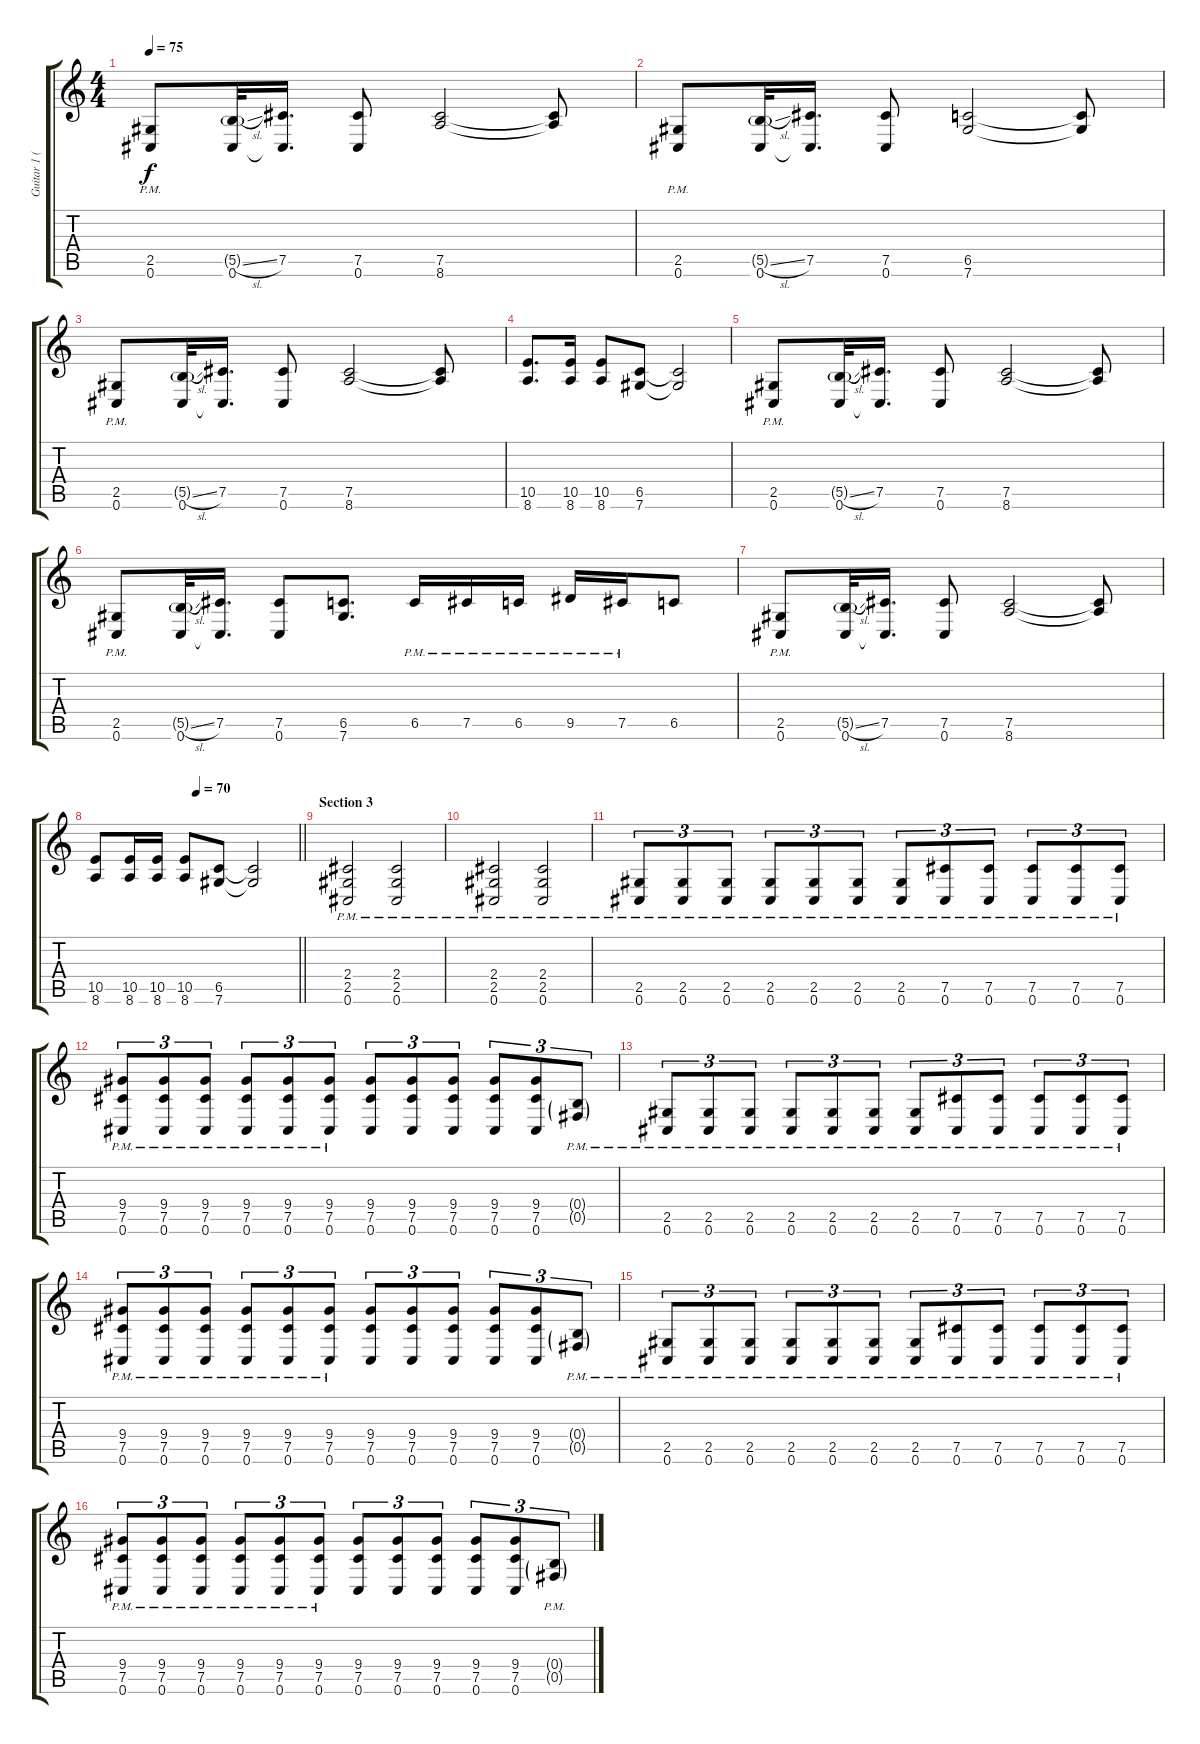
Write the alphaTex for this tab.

\track ("Guitar 1 (Distortion)" "Guitar 1 (") {instrument distortionguitar}
\staff {score tabs}
\tuning (Db4 Ab3 E3 B2 Gb2 Db2) {hide}
\ts (4 4)
\tempo 75
\clef g2
\ks c
(2.5{pm} 0.6{pm}).8{dy f} (5.5{sl g} 0.6).32 (7.5 0.6{t}).16{d} (7.5 0.6).8 (7.5 8.6).2 (7.5{t} 8.6{t}).8 |
(2.5{pm} 0.6{pm}).8 (5.5{sl g} 0.6).32 (7.5 0.6{t}).16{d} (7.5 0.6).8 (6.5 7.6).2 (6.5{t} 7.6{t}).8 |
(2.5{pm} 0.6{pm}).8 (5.5{sl g} 0.6).32 (7.5 0.6{t}).16{d} (7.5 0.6).8 (7.5 8.6).2 (7.5{t} 8.6{t}).8 |
(10.5 8.6).8{d} (10.5 8.6).16 (10.5 8.6).8 (6.5 7.6).8 (6.5{t} 7.6{t}).2 |
(2.5{pm} 0.6{pm}).8 (5.5{sl g} 0.6).32 (7.5 0.6{t}).16{d} (7.5 0.6).8 (7.5 8.6).2 (7.5{t} 8.6{t}).8 |
(2.5{pm} 0.6{pm}).8 (5.5{sl g} 0.6).32 (7.5 0.6{t}).16{d} (7.5 0.6).8 (6.5 7.6).8{d} 6.5{pm}.16 7.5{pm}.16 6.5{pm}.16 9.5{pm}.16 7.5{pm}.16 6.5.8 |
(2.5{pm} 0.6{pm}).8 (5.5{sl g} 0.6).32 (7.5 0.6{t}).16{d} (7.5 0.6).8 (7.5 8.6).2 (7.5{t} 8.6{t}).8 |
\tempo (70 0.5)
\barLineRight lightlight
(10.5 8.6).8 (10.5 8.6).16 (10.5 8.6).16 (10.5 8.6).8 (6.5 7.6).8 (6.5{t} 7.6{t}).2 |
\section ("" "Section 3")
(2.4{pm} 2.5{pm} 0.6{pm}).2 (2.4{pm} 2.5{pm} 0.6{pm}).2 |
(2.4{pm} 2.5{pm} 0.6{pm}).2 (2.4{pm} 2.5{pm} 0.6{pm}).2 |
(2.5{pm} 0.6{pm}).8{tu (3 2)} (2.5{pm} 0.6{pm}).8{tu (3 2)} (2.5{pm} 0.6{pm}).8{tu (3 2)} (2.5{pm} 0.6{pm}).8{tu (3 2)} (2.5{pm} 0.6{pm}).8{tu (3 2)} (2.5{pm} 0.6{pm}).8{tu (3 2)} (2.5{pm} 0.6{pm}).8{tu (3 2)} (7.5{pm} 0.6{pm}).8{tu (3 2)} (7.5{pm} 0.6{pm}).8{tu (3 2)} (7.5{pm} 0.6{pm}).8{tu (3 2)} (7.5{pm} 0.6{pm}).8{tu (3 2)} (7.5{pm} 0.6{pm}).8{tu (3 2)} |
(9.4{pm} 7.5{pm} 0.6{pm}).8{tu (3 2)} (9.4{pm} 7.5{pm} 0.6{pm}).8{tu (3 2)} (9.4{pm} 7.5{pm} 0.6{pm}).8{tu (3 2)} (9.4{pm} 7.5{pm} 0.6{pm}).8{tu (3 2)} (9.4{pm} 7.5{pm} 0.6{pm}).8{tu (3 2)} (9.4{pm} 7.5{pm} 0.6{pm}).8{tu (3 2)} (9.4 7.5 0.6).8{tu (3 2)} (9.4 7.5 0.6).8{tu (3 2)} (9.4 7.5 0.6).8{tu (3 2)} (9.4 7.5 0.6).8{tu (3 2)} (9.4 7.5 0.6).8{tu (3 2)} (0.4{g pm} 0.5{g pm}).8{tu (3 2)} |
(2.5{pm} 0.6{pm}).8{tu (3 2)} (2.5{pm} 0.6{pm}).8{tu (3 2)} (2.5{pm} 0.6{pm}).8{tu (3 2)} (2.5{pm} 0.6{pm}).8{tu (3 2)} (2.5{pm} 0.6{pm}).8{tu (3 2)} (2.5{pm} 0.6{pm}).8{tu (3 2)} (2.5{pm} 0.6{pm}).8{tu (3 2)} (7.5{pm} 0.6{pm}).8{tu (3 2)} (7.5{pm} 0.6{pm}).8{tu (3 2)} (7.5{pm} 0.6{pm}).8{tu (3 2)} (7.5{pm} 0.6{pm}).8{tu (3 2)} (7.5{pm} 0.6{pm}).8{tu (3 2)} |
(9.4{pm} 7.5{pm} 0.6{pm}).8{tu (3 2)} (9.4{pm} 7.5{pm} 0.6{pm}).8{tu (3 2)} (9.4{pm} 7.5{pm} 0.6{pm}).8{tu (3 2)} (9.4{pm} 7.5{pm} 0.6{pm}).8{tu (3 2)} (9.4{pm} 7.5{pm} 0.6{pm}).8{tu (3 2)} (9.4{pm} 7.5{pm} 0.6{pm}).8{tu (3 2)} (9.4 7.5 0.6).8{tu (3 2)} (9.4 7.5 0.6).8{tu (3 2)} (9.4 7.5 0.6).8{tu (3 2)} (9.4 7.5 0.6).8{tu (3 2)} (9.4 7.5 0.6).8{tu (3 2)} (0.4{g pm} 0.5{g pm}).8{tu (3 2)} |
(2.5{pm} 0.6{pm}).8{tu (3 2)} (2.5{pm} 0.6{pm}).8{tu (3 2)} (2.5{pm} 0.6{pm}).8{tu (3 2)} (2.5{pm} 0.6{pm}).8{tu (3 2)} (2.5{pm} 0.6{pm}).8{tu (3 2)} (2.5{pm} 0.6{pm}).8{tu (3 2)} (2.5{pm} 0.6{pm}).8{tu (3 2)} (7.5{pm} 0.6{pm}).8{tu (3 2)} (7.5{pm} 0.6{pm}).8{tu (3 2)} (7.5{pm} 0.6{pm}).8{tu (3 2)} (7.5{pm} 0.6{pm}).8{tu (3 2)} (7.5{pm} 0.6{pm}).8{tu (3 2)} |
(9.4{pm} 7.5{pm} 0.6{pm}).8{tu (3 2)} (9.4{pm} 7.5{pm} 0.6{pm}).8{tu (3 2)} (9.4{pm} 7.5{pm} 0.6{pm}).8{tu (3 2)} (9.4{pm} 7.5{pm} 0.6{pm}).8{tu (3 2)} (9.4{pm} 7.5{pm} 0.6{pm}).8{tu (3 2)} (9.4{pm} 7.5{pm} 0.6{pm}).8{tu (3 2)} (9.4 7.5 0.6).8{tu (3 2)} (9.4 7.5 0.6).8{tu (3 2)} (9.4 7.5 0.6).8{tu (3 2)} (9.4 7.5 0.6).8{tu (3 2)} (9.4 7.5 0.6).8{tu (3 2)} (0.4{g pm} 0.5{g pm}).8{tu (3 2)}
